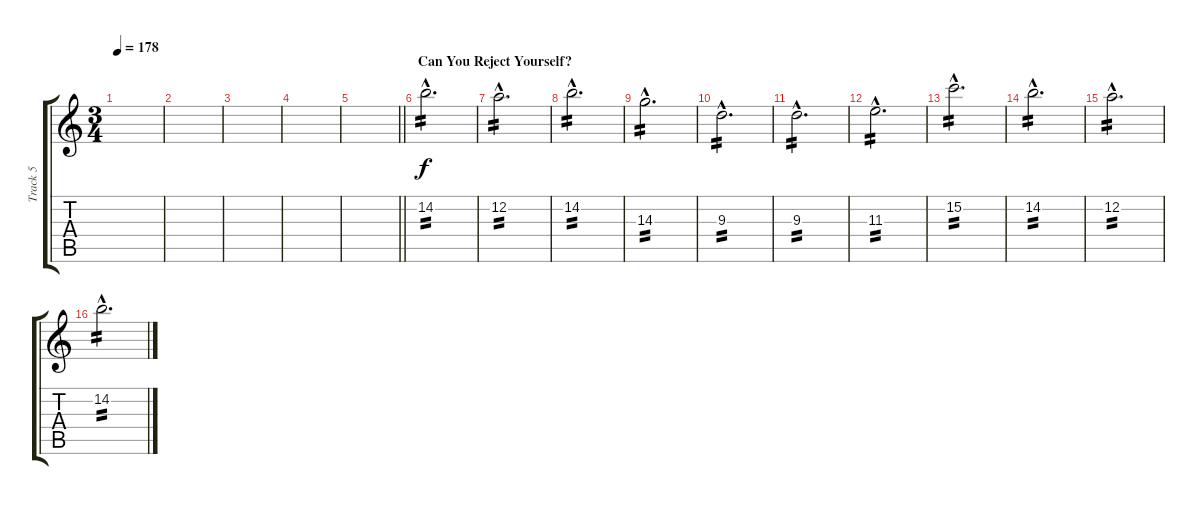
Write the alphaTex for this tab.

\track ("Track 5" "Track 5") {instrument distortionguitar}
\staff {score tabs}
\tuning (D4 A3 F3 C3 G2 C2) {hide}
\ts (3 4)
\tempo 178
\clef g2
\ks c
|
|
|
|
\barLineRight lightlight
|
\section ("" "Can You Reject Yourself?")
14.2{hac}.2{d tp 2} |
12.2{hac}.2{d tp 2} |
14.2{hac}.2{d tp 2} |
14.3{hac}.2{d tp 2} |
9.3{hac}.2{d tp 2} |
9.3{hac}.2{d tp 2} |
11.3{hac}.2{d tp 2} |
15.2{hac}.2{d tp 2} |
14.2{hac}.2{d tp 2} |
12.2{hac}.2{d tp 2} |
14.2{hac}.2{d tp 2}
